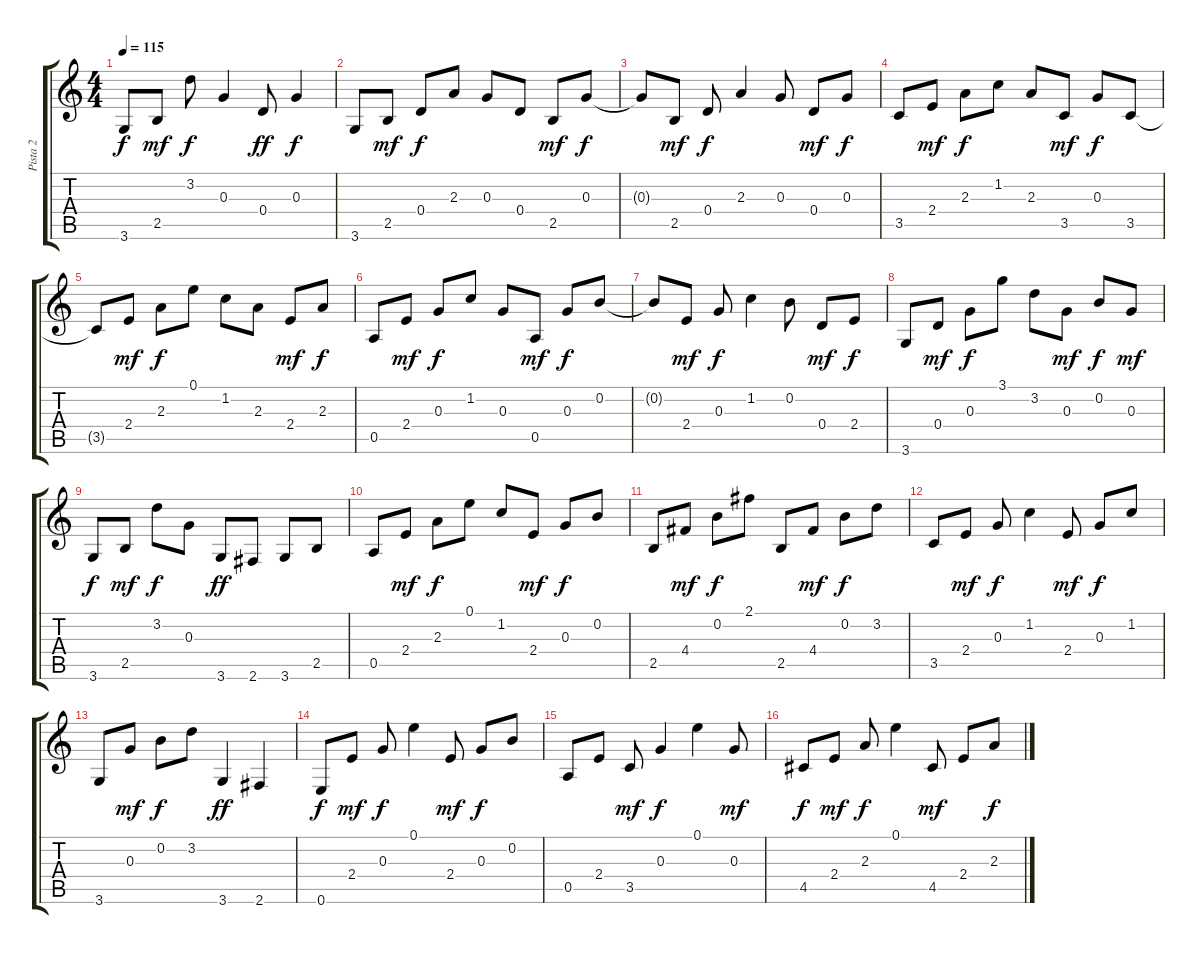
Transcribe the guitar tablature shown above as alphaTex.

\track ("Pista 2" "Pista 2") {solo instrument acousticguitarsteel}
\staff {score tabs}
\tuning (E4 B3 G3 D3 A2 E2) {hide}
\ts (4 4)
\tempo 115
\clef g2
\ks c
3.6.8{dy f} 2.5.8{dy mf} 3.2.8{dy f} 0.3.4 0.4.8{dy ff} 0.3.4{dy f} |
3.6.8 2.5.8{dy mf} 0.4.8{dy f} 2.3.8 0.3.8 0.4.8 2.5.8{dy mf} 0.3.8{dy f} |
0.3{t}.8 2.5.8{dy mf} 0.4.8{dy f} 2.3.4 0.3.8 0.4.8{dy mf} 0.3.8{dy f} |
3.5.8 2.4.8{dy mf} 2.3.8{dy f} 1.2.8 2.3.8 3.5.8{dy mf} 0.3.8{dy f} 3.5.8 |
3.5{t}.8 2.4.8{dy mf} 2.3.8{dy f} 0.1.8 1.2.8 2.3.8 2.4.8{dy mf} 2.3.8{dy f} |
0.5.8 2.4.8{dy mf} 0.3.8{dy f} 1.2.8 0.3.8 0.5.8{dy mf} 0.3.8{dy f} 0.2.8 |
0.2{t}.8 2.4.8{dy mf} 0.3.8{dy f} 1.2.4 0.2.8 0.4.8{dy mf} 2.4.8{dy f} |
3.6.8 0.4.8{dy mf} 0.3.8{dy f} 3.1.8 3.2.8 0.3.8{dy mf} 0.2.8{dy f} 0.3.8{dy mf} |
3.6.8{dy f} 2.5.8{dy mf} 3.2.8{dy f} 0.3.8 3.6.8{dy ff} 2.6.8 3.6.8 2.5.8 |
0.5.8 2.4.8{dy mf} 2.3.8{dy f} 0.1.8 1.2.8 2.4.8{dy mf} 0.3.8{dy f} 0.2.8 |
2.5.8 4.4.8{dy mf} 0.2.8{dy f} 2.1.8 2.5.8 4.4.8{dy mf} 0.2.8{dy f} 3.2.8 |
3.5.8 2.4.8{dy mf} 0.3.8{dy f} 1.2.4 2.4.8{dy mf} 0.3.8{dy f} 1.2.8 |
3.6.8 0.3.8{dy mf} 0.2.8{dy f} 3.2.8 3.6.4{dy ff} 2.6.4 |
0.6.8{dy f} 2.4.8{dy mf} 0.3.8{dy f} 0.1.4 2.4.8{dy mf} 0.3.8{dy f} 0.2.8 |
0.5.8 2.4.8 3.5.8{dy mf} 0.3.4{dy f} 0.1.4 0.3.8{dy mf} |
4.5.8{dy f} 2.4.8{dy mf} 2.3.8{dy f} 0.1.4 4.5.8{dy mf} 2.4.8 2.3.8{dy f}
